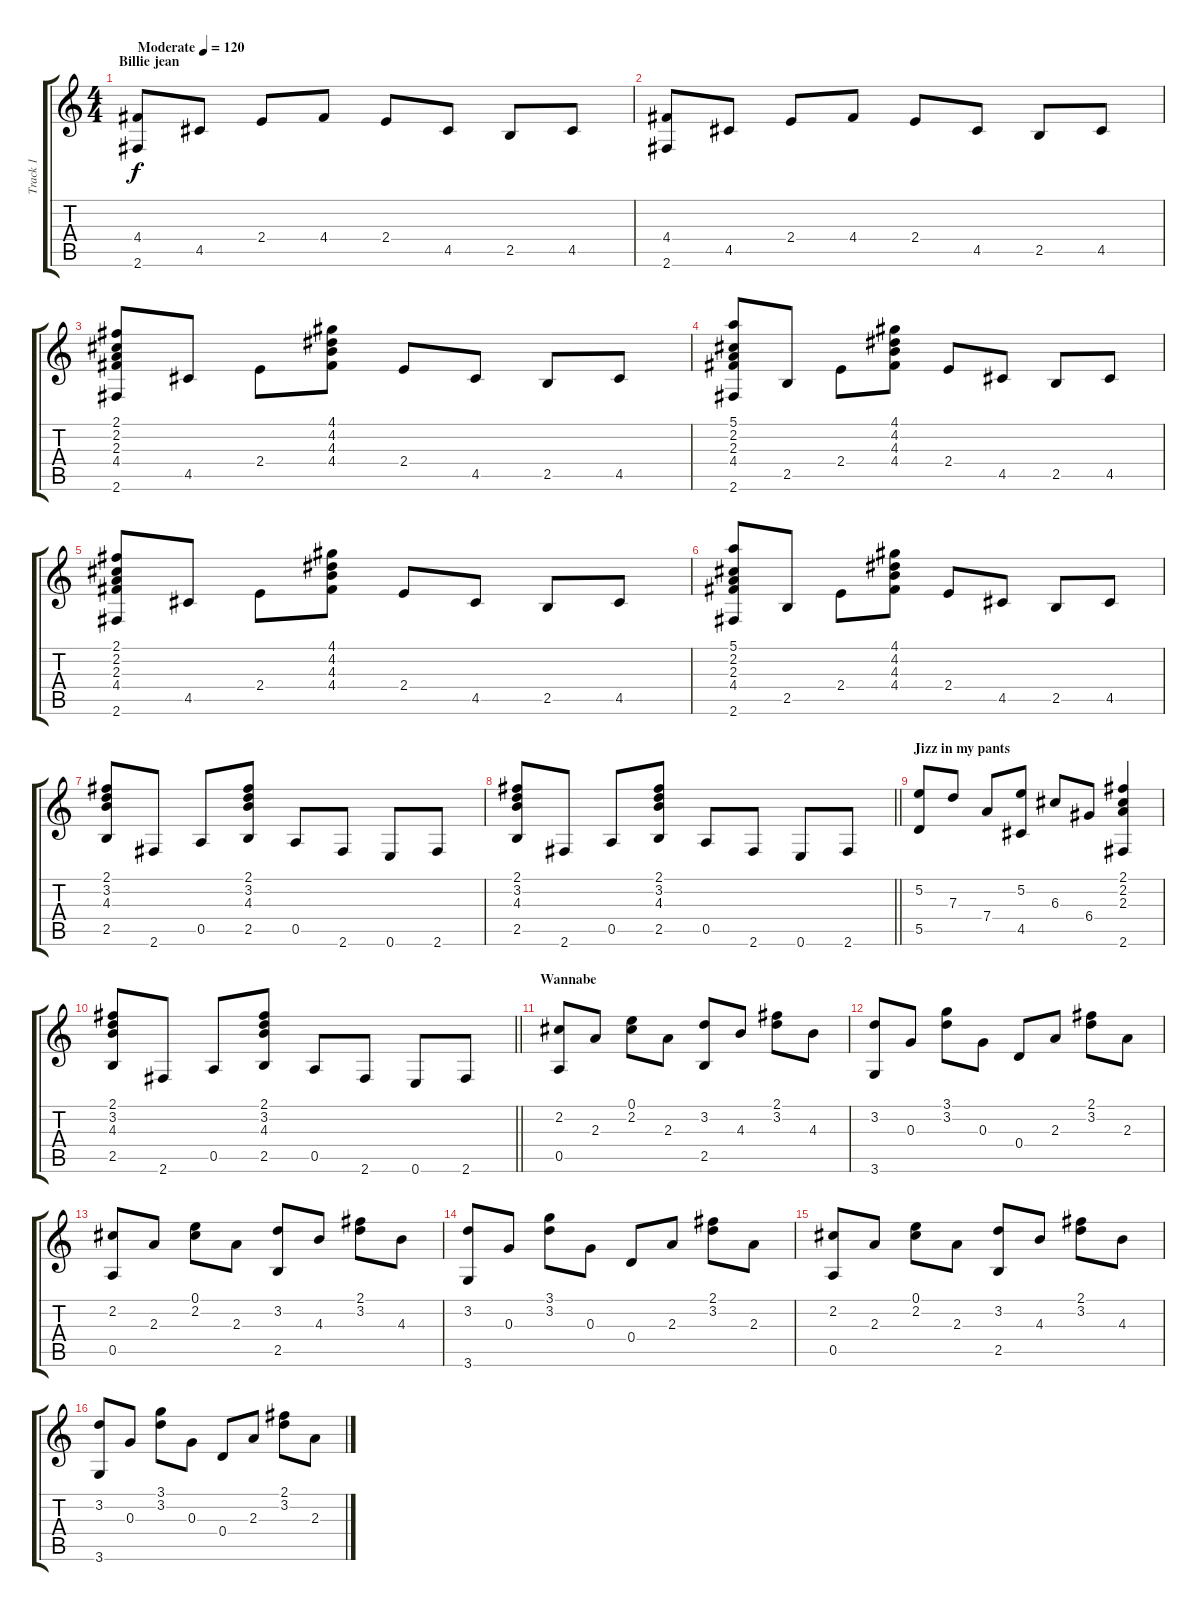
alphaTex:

\track ("Track 1" "Track 1") {instrument acousticguitarsteel}
\staff {score tabs}
\tuning (E4 B3 G3 D3 A2 E2) {hide}
\ts (4 4)
\section ("" "Billie jean")
\tempo (120 "Moderate")
\clef g2
\ks c
(4.4 2.6).8{dy f instrument acousticguitarsteel} 4.5.8 2.4.8 4.4.8 2.4.8 4.5.8 2.5.8 4.5.8 |
(4.4 2.6).8 4.5.8 2.4.8 4.4.8 2.4.8 4.5.8 2.5.8 4.5.8 |
(2.1 2.2 2.3 4.4 2.6).8 4.5.8 2.4.8 (4.1 4.2 4.3 4.4).8 2.4.8 4.5.8 2.5.8 4.5.8 |
(5.1 2.2 2.3 4.4 2.6).8 2.5.8 2.4.8 (4.1 4.2 4.3 4.4).8 2.4.8 4.5.8 2.5.8 4.5.8 |
(2.1 2.2 2.3 4.4 2.6).8 4.5.8 2.4.8 (4.1 4.2 4.3 4.4).8 2.4.8 4.5.8 2.5.8 4.5.8 |
(5.1 2.2 2.3 4.4 2.6).8 2.5.8 2.4.8 (4.1 4.2 4.3 4.4).8 2.4.8 4.5.8 2.5.8 4.5.8 |
(2.1 3.2 4.3 2.5).8 2.6.8 0.5.8 (2.1 3.2 4.3 2.5).8 0.5.8 2.6.8 0.6.8 2.6.8 |
\barLineRight lightlight
(2.1 3.2 4.3 2.5).8 2.6.8 0.5.8 (2.1 3.2 4.3 2.5).8 0.5.8 2.6.8 0.6.8 2.6.8 |
\section ("" "Jizz in my pants")
(5.2 5.5).8 7.3.8 7.4.8 (5.2 4.5).8 6.3.8 6.4.8 (2.1 2.2 2.3 2.6).4 |
\barLineRight lightlight
(2.1 3.2 4.3 2.5).8 2.6.8 0.5.8 (2.1 3.2 4.3 2.5).8 0.5.8 2.6.8 0.6.8 2.6.8 |
\section ("" "Wannabe")
(2.2 0.5).8 2.3.8 (0.1 2.2).8 2.3.8 (3.2 2.5).8 4.3.8 (2.1 3.2).8 4.3.8 |
(3.2 3.6).8 0.3.8 (3.1 3.2).8 0.3.8 0.4.8 2.3.8 (2.1 3.2).8 2.3.8 |
(2.2 0.5).8 2.3.8 (0.1 2.2).8 2.3.8 (3.2 2.5).8 4.3.8 (2.1 3.2).8 4.3.8 |
(3.2 3.6).8 0.3.8 (3.1 3.2).8 0.3.8 0.4.8 2.3.8 (2.1 3.2).8 2.3.8 |
(2.2 0.5).8 2.3.8 (0.1 2.2).8 2.3.8 (3.2 2.5).8 4.3.8 (2.1 3.2).8 4.3.8 |
(3.2 3.6).8 0.3.8 (3.1 3.2).8 0.3.8 0.4.8 2.3.8 (2.1 3.2).8 2.3.8
